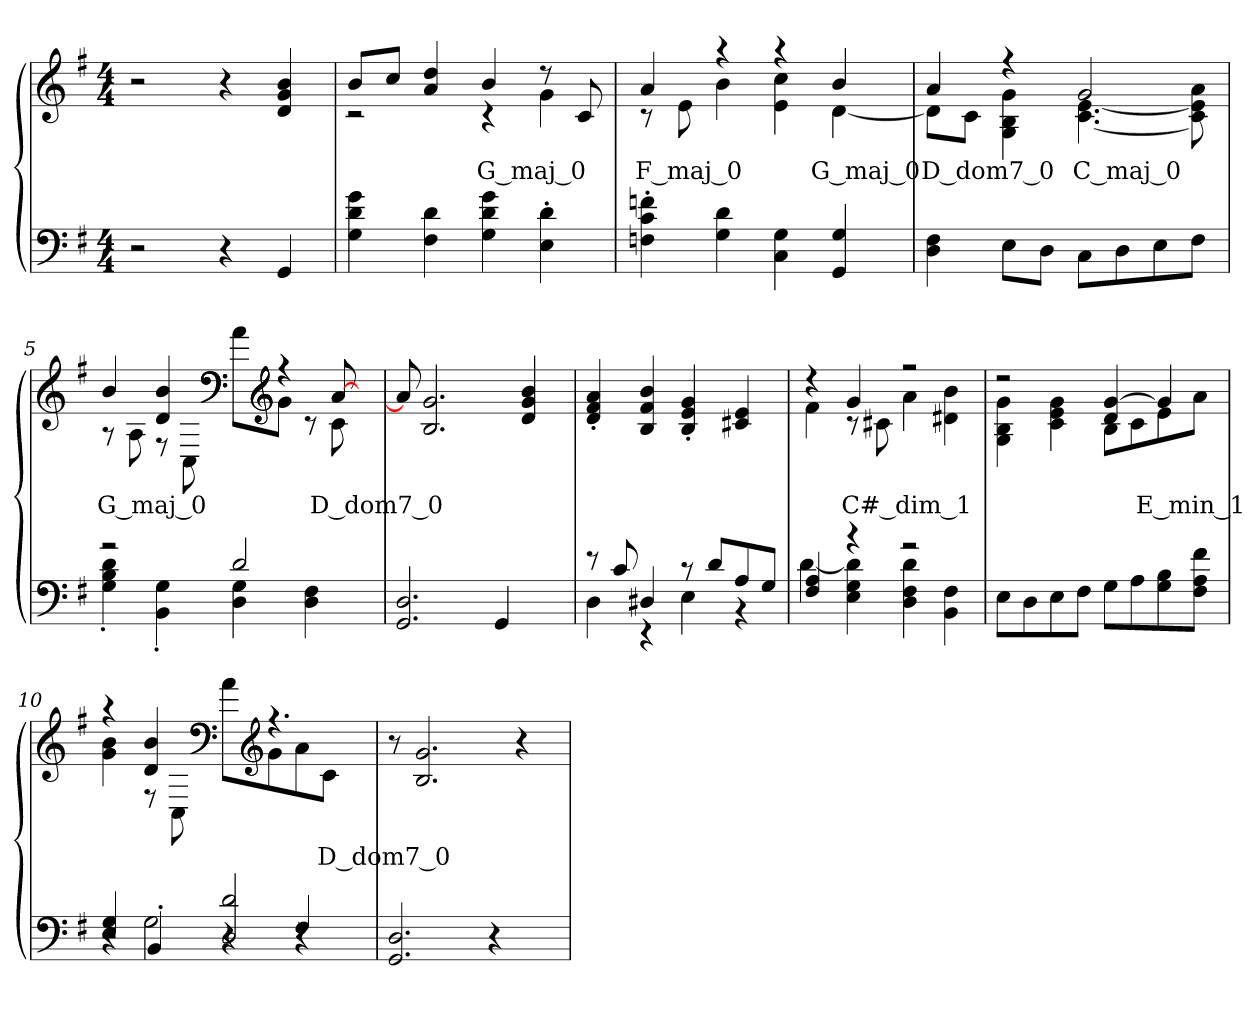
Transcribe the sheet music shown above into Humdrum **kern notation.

**kern	**kern	**text	**dynam
*part1	*part1	*part1	*part1
*staff2	*staff1	*staff1	*staff1/2
*clefF4	*clefG2	*	*
*k[f#]	*k[f#]	*	*
*M4/4	*M4/4	*	*
=1	=1	=1	=1
!	!	!	!LO:DY:a
2r	2r	.	M.M. = 72
4r	4r	.	.
4GG/	4d/ 4g/ 4b/	.	.
=2	=2	=2	=2
*	*^	*	*
4G\ 4d\ 4g\	8b/L	2r	.	.
.	8cc/J	.	.	.
4F#\ 4d\	4a/ 4dd/	.	.	.
4G\ 4d\ 4g\	4b/	4r	G_maj_0	.
4E'\ 4d'\	8r	4g\	.	.
.	8c/	.	.	.
=3	=3	=3	=3	=3
4Fn'\ 4c'\ 4fn'\	4a/	8r	F_maj_0	.
.	.	8e\	.	.
4G\ 4d\	4r	4b\	.	.
4C\ 4G\	4r	4e\ 4cc\	.	.
4GG/ 4G/	4b/	[4d\	G_maj_0	.
=4	=4	=4	=4	=4
4D\ 4F#\	4a/	8d\L]	D_dom7_0	.
.	.	8c\J	.	.
8E\L	4r	4G\ 4B\ 4g\	.	.
8D\J	.	.	.	.
8C\L	2g/	[4.c\ [4.e\	C_maj_0	.
8D\	.	.	.	.
8E\	.	.	.	.
8F#\J	.	8c]\ 8e]\ 8a\	.	.
=5	=5	=5	=5	=5
*^	*	*	*	*
2r	4G'\ 4B'\ 4d'\	4b/	8r	G_maj_0	.
.	.	.	8A\	.	.
.	4BB'\ 4G'\	4d/ 4b/	8r	.	.
.	.	.	8C\	.	.
*	*	*clefF4	*	*	*
2d/	4D\ 4G\	8ryy	8a\L	.	.
*	*	*clefG2	*	*	*
.	.	4r	8g\J	.	.
.	4D\ 4F#\	.	8r	.	.
.	.	[8a/	8c\	D_dom7_0	.
8ryy	8ryy	8ryy	8ryy	.	.
*v	*v	*	*	*	*
*	*v	*v	*	*
=6	=6	=6	=6
2.GG/ 2.D/	8a/]	.	.
.	2.B/ 2.g/	.	.
4GG/	.	.	.
.	4d/ 4g/ 4b/	.	.
8ryy	.	.	.
=7	=7	=7	=7
*^	*	*	*
8r	4D\	4d'/ 4f#'/ 4a'/	.	.
8c/	.	.	.	.
4D#X/	4r	4B/ 4f#/ 4b/	.	.
8r	4E\	4B'/ 4e'/ 4g'/	.	.
8d/L	.	.	.	.
8A/	4r	4c#X/ 4e/	.	.
8G/J	.	.	.	.
=8	=8	=8	=8	=8
*	*	*^	*	*
4F#/ 4A/	[4d\	4r	4f#\	.	.
4r	4E\ 4G\ 4d]\	4g/	8r	C#_dim_1	.
.	.	.	8c#X\	.	.
2r	4D\ 4F#\ 4d\	2r	4a\	.	.
.	4BB\ 4F#\	.	4d#X\ 4b\	.	.
*v	*v	*	*	*	*
=9	=9	=9	=9	=9
8E\L	2r	4G\ 4B\ 4g\	.	.
8D\	.	.	.	.
8E\	.	4c\ 4e\ 4g\	.	.
8F#\J	.	.	.	.
8G\L	4d/ [4g/	8B\L	.	.
8A\	.	8c\	.	.
8G\ 8B\	4g/]	8e\	E_min_1	.
8F#\ 8A\ 8f#\J	.	8a\J	.	.
=10	=10	=10	=10	=10
*^	*	*	*	*
*	*^	*	*	*	*
2r	4r	4E/ 4G/	4r	4g\ 4b\	.	.
.	2G\	4BB'/	4d/ 4b/	8r	.	.
.	.	.	.	8C\	.	.
*	*	*	*clefF4	*	*	*
2D/ 2d/	.	4r	8ryy	8a\L	.	.
*	*	*	*clefG2	*	*	*
.	.	.	4.r	8g\	.	.
.	4r	4F#/	.	8a\	.	.
.	.	.	.	8c\J	D_dom7_0	.
8ryy	8ryy	8ryy	8ryy	8ryy	.	.
*v	*v	*v	*	*	*	*
*	*v	*v	*	*
=11	=11	=11	=11
2.GG/ 2.D/	8r	.	.
.	2.B/ 2.g/	.	.
4r	.	.	.
.	4r	.	.
8ryy	.	.	.
=	=	=	=
*-	*-	*-	*-
